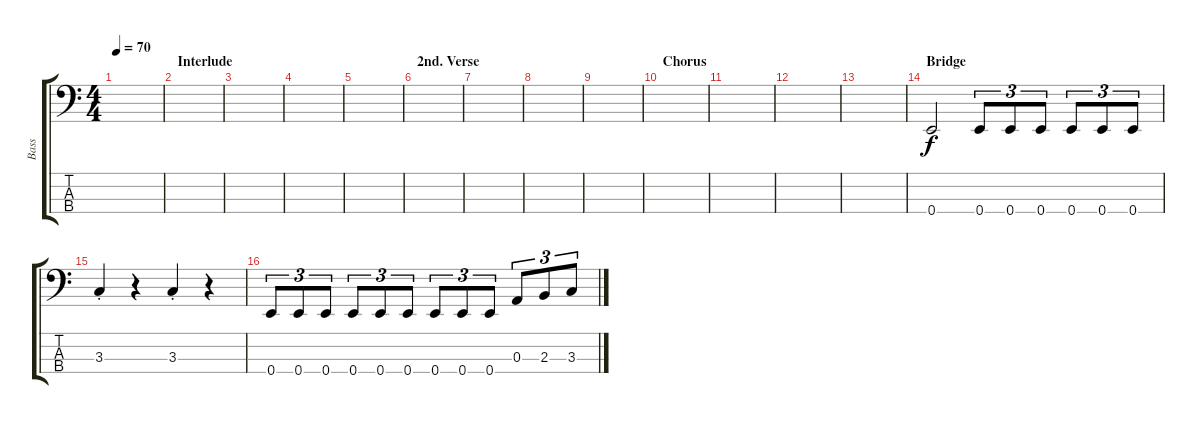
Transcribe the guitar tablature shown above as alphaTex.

\track ("Bass" "Bass") {instrument electricbassfinger}
\staff {score tabs}
\tuning (G2 D2 A1 E1) {hide}
\ts (4 4)
\tempo 70
\clef f4
\ks c
|
\section ("" "Interlude")
|
|
|
|
\section ("" "2nd. Verse")
|
|
|
|
\section ("" "Chorus")
|
|
|
|
\section ("" "Bridge")
0.4.2 0.4.8{tu (3 2)} 0.4.8{tu (3 2)} 0.4.8{tu (3 2)} 0.4.8{tu (3 2)} 0.4.8{tu (3 2)} 0.4.8{tu (3 2)} |
3.3{st}.4 r.4 3.3{st}.4 r.4 |
0.4.8{tu (3 2)} 0.4.8{tu (3 2)} 0.4.8{tu (3 2)} 0.4.8{tu (3 2)} 0.4.8{tu (3 2)} 0.4.8{tu (3 2)} 0.4.8{tu (3 2)} 0.4.8{tu (3 2)} 0.4.8{tu (3 2)} 0.3.8{tu (3 2)} 2.3.8{tu (3 2)} 3.3.8{tu (3 2)}
